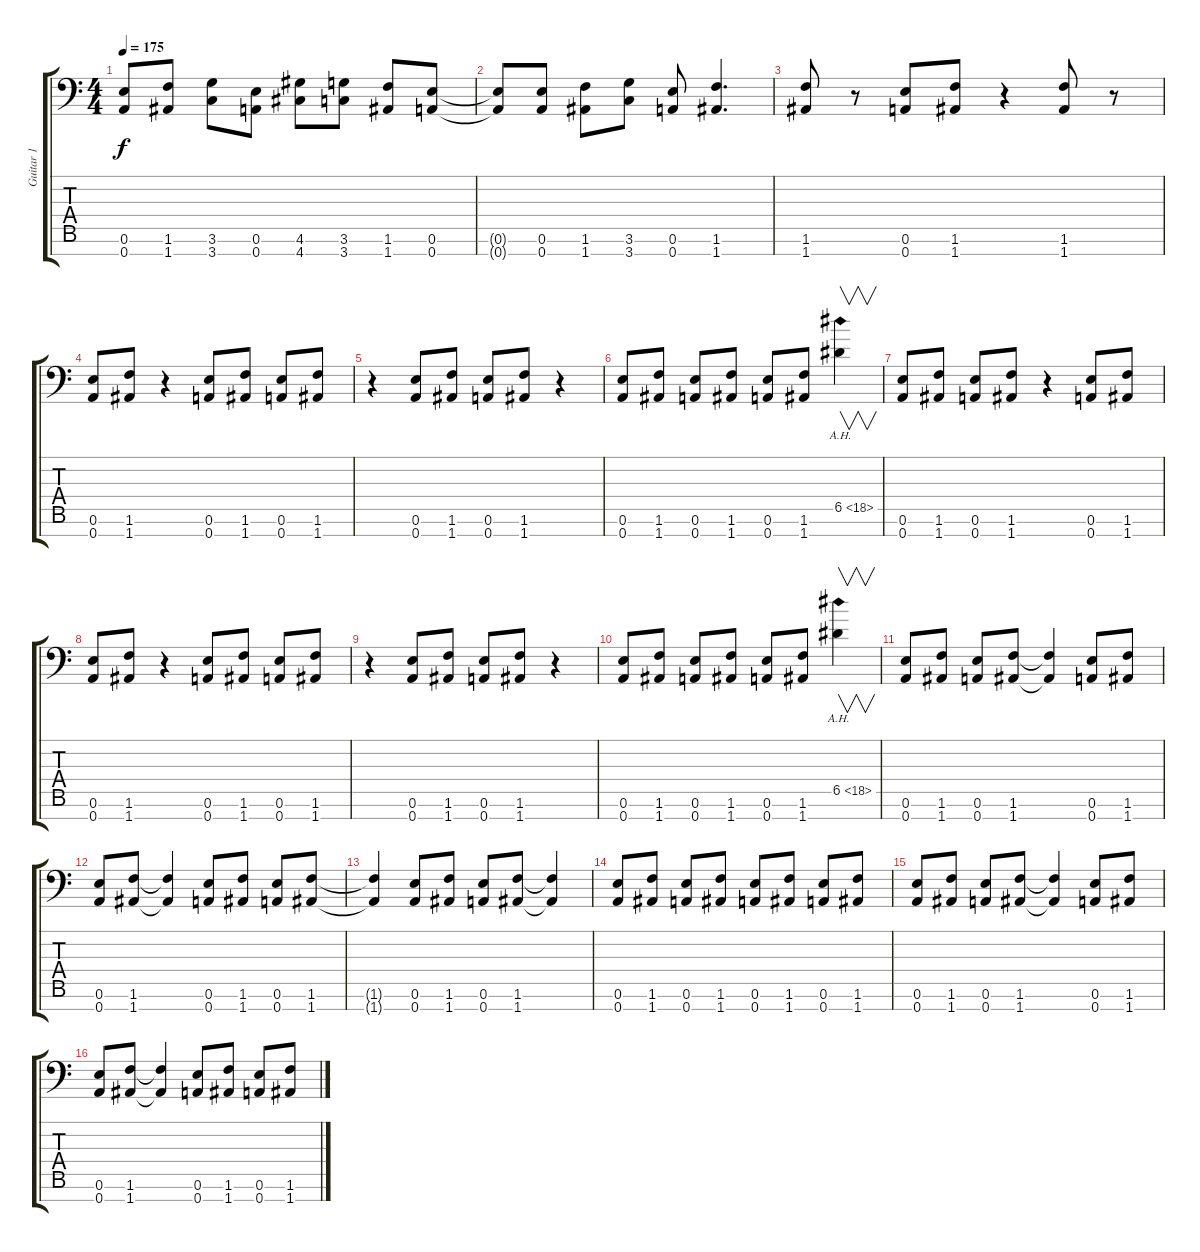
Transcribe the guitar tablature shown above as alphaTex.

\track ("Guitar 1" "Guitar 1") {instrument distortionguitar}
\staff {score tabs}
\tuning (E4 B3 G3 D3 A2 E2 A1) {hide}
\ts (4 4)
\tempo 175
\clef f4
\ks c
(0.6 0.7).8{dy f} (1.6 1.7).8 (3.6 3.7).8 (0.6 0.7).8 (4.6 4.7).8 (3.6 3.7).8 (1.6 1.7).8 (0.6 0.7).8 |
(0.6{t} 0.7{t}).8 (0.6 0.7).8 (1.6 1.7).8 (3.6 3.7).8 (0.6 0.7).8 (1.6 1.7).4{d} |
(1.6 1.7).8 r.8 (0.6 0.7).8 (1.6 1.7).8 r.4 (1.6 1.7).8 r.8 |
(0.6 0.7).8 (1.6 1.7).8 r.4 (0.6 0.7).8 (1.6 1.7).8 (0.6 0.7).8 (1.6 1.7).8 |
r.4 (0.6 0.7).8 (1.6 1.7).8 (0.6 0.7).8 (1.6 1.7).8 r.4 |
(0.6 0.7).8 (1.6 1.7).8 (0.6 0.7).8 (1.6 1.7).8 (0.6 0.7).8 (1.6 1.7).8 6.5{ah 12}.4{v} |
(0.6 0.7).8 (1.6 1.7).8 (0.6 0.7).8 (1.6 1.7).8 r.4 (0.6 0.7).8 (1.6 1.7).8 |
(0.6 0.7).8 (1.6 1.7).8 r.4 (0.6 0.7).8 (1.6 1.7).8 (0.6 0.7).8 (1.6 1.7).8 |
r.4 (0.6 0.7).8 (1.6 1.7).8 (0.6 0.7).8 (1.6 1.7).8 r.4 |
(0.6 0.7).8 (1.6 1.7).8 (0.6 0.7).8 (1.6 1.7).8 (0.6 0.7).8 (1.6 1.7).8 6.5{ah 12}.4{v} |
(0.6 0.7).8 (1.6 1.7).8 (0.6 0.7).8 (1.6 1.7).8 (1.6{t} 1.7{t}).4 (0.6 0.7).8 (1.6 1.7).8 |
(0.6 0.7).8 (1.6 1.7).8 (1.6{t} 1.7{t}).4 (0.6 0.7).8 (1.6 1.7).8 (0.6 0.7).8 (1.6 1.7).8 |
(1.6{t} 1.7{t}).4 (0.6 0.7).8 (1.6 1.7).8 (0.6 0.7).8 (1.6 1.7).8 (1.6{t} 1.7{t}).4 |
(0.6 0.7).8 (1.6 1.7).8 (0.6 0.7).8 (1.6 1.7).8 (0.6 0.7).8 (1.6 1.7).8 (0.6 0.7).8 (1.6 1.7).8 |
(0.6 0.7).8 (1.6 1.7).8 (0.6 0.7).8 (1.6 1.7).8 (1.6{t} 1.7{t}).4 (0.6 0.7).8 (1.6 1.7).8 |
(0.6 0.7).8 (1.6 1.7).8 (1.6{t} 1.7{t}).4 (0.6 0.7).8 (1.6 1.7).8 (0.6 0.7).8 (1.6 1.7).8
